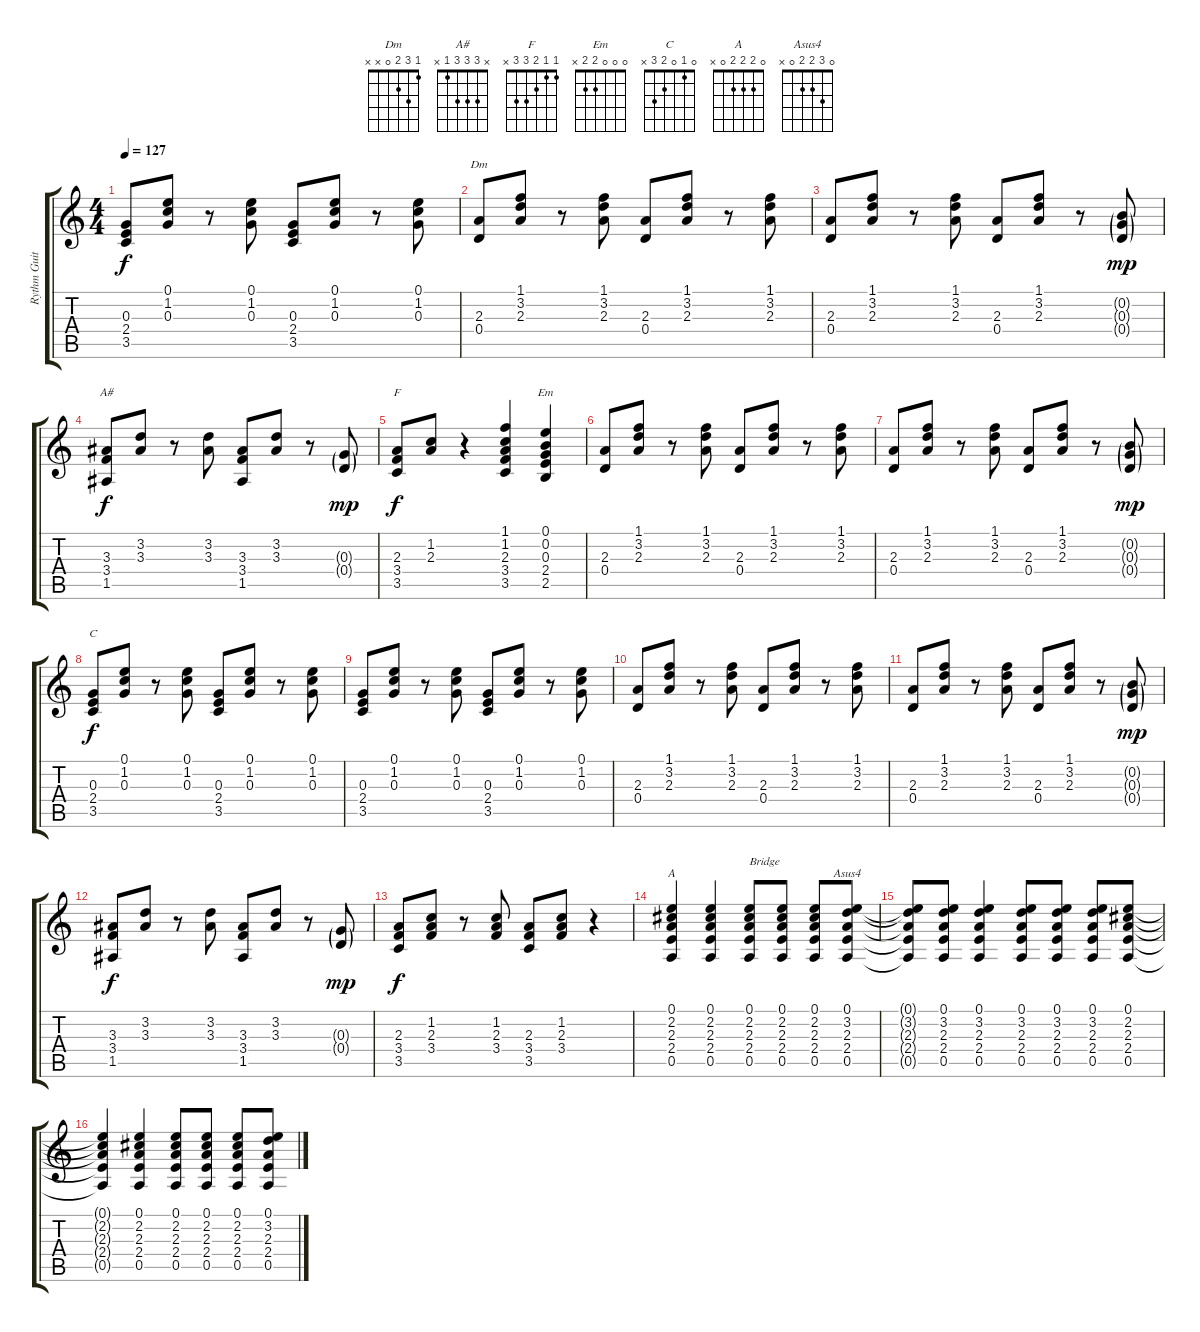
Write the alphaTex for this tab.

\track ("Rythm Guitar" "Rythm Guit") {instrument acousticguitarsteel}
\staff {score tabs}
\tuning (E4 B3 G3 D3 A2 E2) {hide}
\chord ("Dm" 1 3 2 0 x x)
\chord ("A#" x 3 3 3 1 x)
\chord ("F" 1 1 2 3 3 x)
\chord ("Em" 0 0 0 2 2 x)
\chord ("C" 0 1 0 2 3 x)
\chord ("A" 0 2 2 2 0 x)
\chord ("Asus4" 0 3 2 2 0 x)
\ts (4 4)
\tempo 127
\clef g2
\ks c
(0.3 2.4 3.5).8{dy f} (0.1 1.2 0.3).8 r.8 (0.1 1.2 0.3).8 (0.3 2.4 3.5).8 (0.1 1.2 0.3).8 r.8 (0.1 1.2 0.3).8 |
(2.3 0.4).8{ch "Dm"} (1.1 3.2 2.3).8 r.8 (1.1 3.2 2.3).8 (2.3 0.4).8 (1.1 3.2 2.3).8 r.8 (1.1 3.2 2.3).8 |
(2.3 0.4).8 (1.1 3.2 2.3).8 r.8 (1.1 3.2 2.3).8 (2.3 0.4).8 (1.1 3.2 2.3).8 r.8 (0.2{g} 0.3{g} 0.4{g}).8{dy mp} |
(3.3 3.4 1.5).8{ch "A#" dy f} (3.2 3.3).8 r.8 (3.2 3.3).8 (3.3 3.4 1.5).8 (3.2 3.3).8 r.8 (0.3{g} 0.4{g}).8{dy mp} |
(2.3 3.4 3.5).8{ch "F" dy f} (1.2 2.3).8 r.4 (1.1 1.2 2.3 3.4 3.5).4 (0.1 0.2 0.3 2.4 2.5).4{ch "Em"} |
(2.3 0.4).8 (1.1 3.2 2.3).8 r.8 (1.1 3.2 2.3).8 (2.3 0.4).8 (1.1 3.2 2.3).8 r.8 (1.1 3.2 2.3).8 |
(2.3 0.4).8 (1.1 3.2 2.3).8 r.8 (1.1 3.2 2.3).8 (2.3 0.4).8 (1.1 3.2 2.3).8 r.8 (0.2{g} 0.3{g} 0.4{g}).8{dy mp} |
(0.3 2.4 3.5).8{ch "C" dy f} (0.1 1.2 0.3).8 r.8 (0.1 1.2 0.3).8 (0.3 2.4 3.5).8 (0.1 1.2 0.3).8 r.8 (0.1 1.2 0.3).8 |
(0.3 2.4 3.5).8 (0.1 1.2 0.3).8 r.8 (0.1 1.2 0.3).8 (0.3 2.4 3.5).8 (0.1 1.2 0.3).8 r.8 (0.1 1.2 0.3).8 |
(2.3 0.4).8 (1.1 3.2 2.3).8 r.8 (1.1 3.2 2.3).8 (2.3 0.4).8 (1.1 3.2 2.3).8 r.8 (1.1 3.2 2.3).8 |
(2.3 0.4).8 (1.1 3.2 2.3).8 r.8 (1.1 3.2 2.3).8 (2.3 0.4).8 (1.1 3.2 2.3).8 r.8 (0.2{g} 0.3{g} 0.4{g}).8{dy mp} |
(3.3 3.4 1.5).8{dy f} (3.2 3.3).8 r.8 (3.2 3.3).8 (3.3 3.4 1.5).8 (3.2 3.3).8 r.8 (0.3{g} 0.4{g}).8{dy mp} |
(2.3 3.4 3.5).8{dy f} (1.2 2.3 3.4).8 r.8 (1.2 2.3 3.4).8 (2.3 3.4 3.5).8 (1.2 2.3 3.4).8 r.4 |
(0.1 2.2 2.3 2.4 0.5).4{ch "A"} (0.1 2.2 2.3 2.4 0.5).4 (0.1 2.2 2.3 2.4 0.5).8{txt "Bridge"} (0.1 2.2 2.3 2.4 0.5).8 (0.1 2.2 2.3 2.4 0.5).8 (0.1 3.2 2.3 2.4 0.5).8{ch "Asus4"} |
(0.1{t} 3.2{t} 2.3{t} 2.4{t} 0.5{t}).8 (0.1 3.2 2.3 2.4 0.5).8 (0.1 3.2 2.3 2.4 0.5).4 (0.1 3.2 2.3 2.4 0.5).8 (0.1 3.2 2.3 2.4 0.5).8 (0.1 3.2 2.3 2.4 0.5).8 (0.1 2.2 2.3 2.4 0.5).8 |
(0.1{t} 2.2{t} 2.3{t} 2.4{t} 0.5{t}).4 (0.1 2.2 2.3 2.4 0.5).4 (0.1 2.2 2.3 2.4 0.5).8 (0.1 2.2 2.3 2.4 0.5).8 (0.1 2.2 2.3 2.4 0.5).8 (0.1 3.2 2.3 2.4 0.5).8
